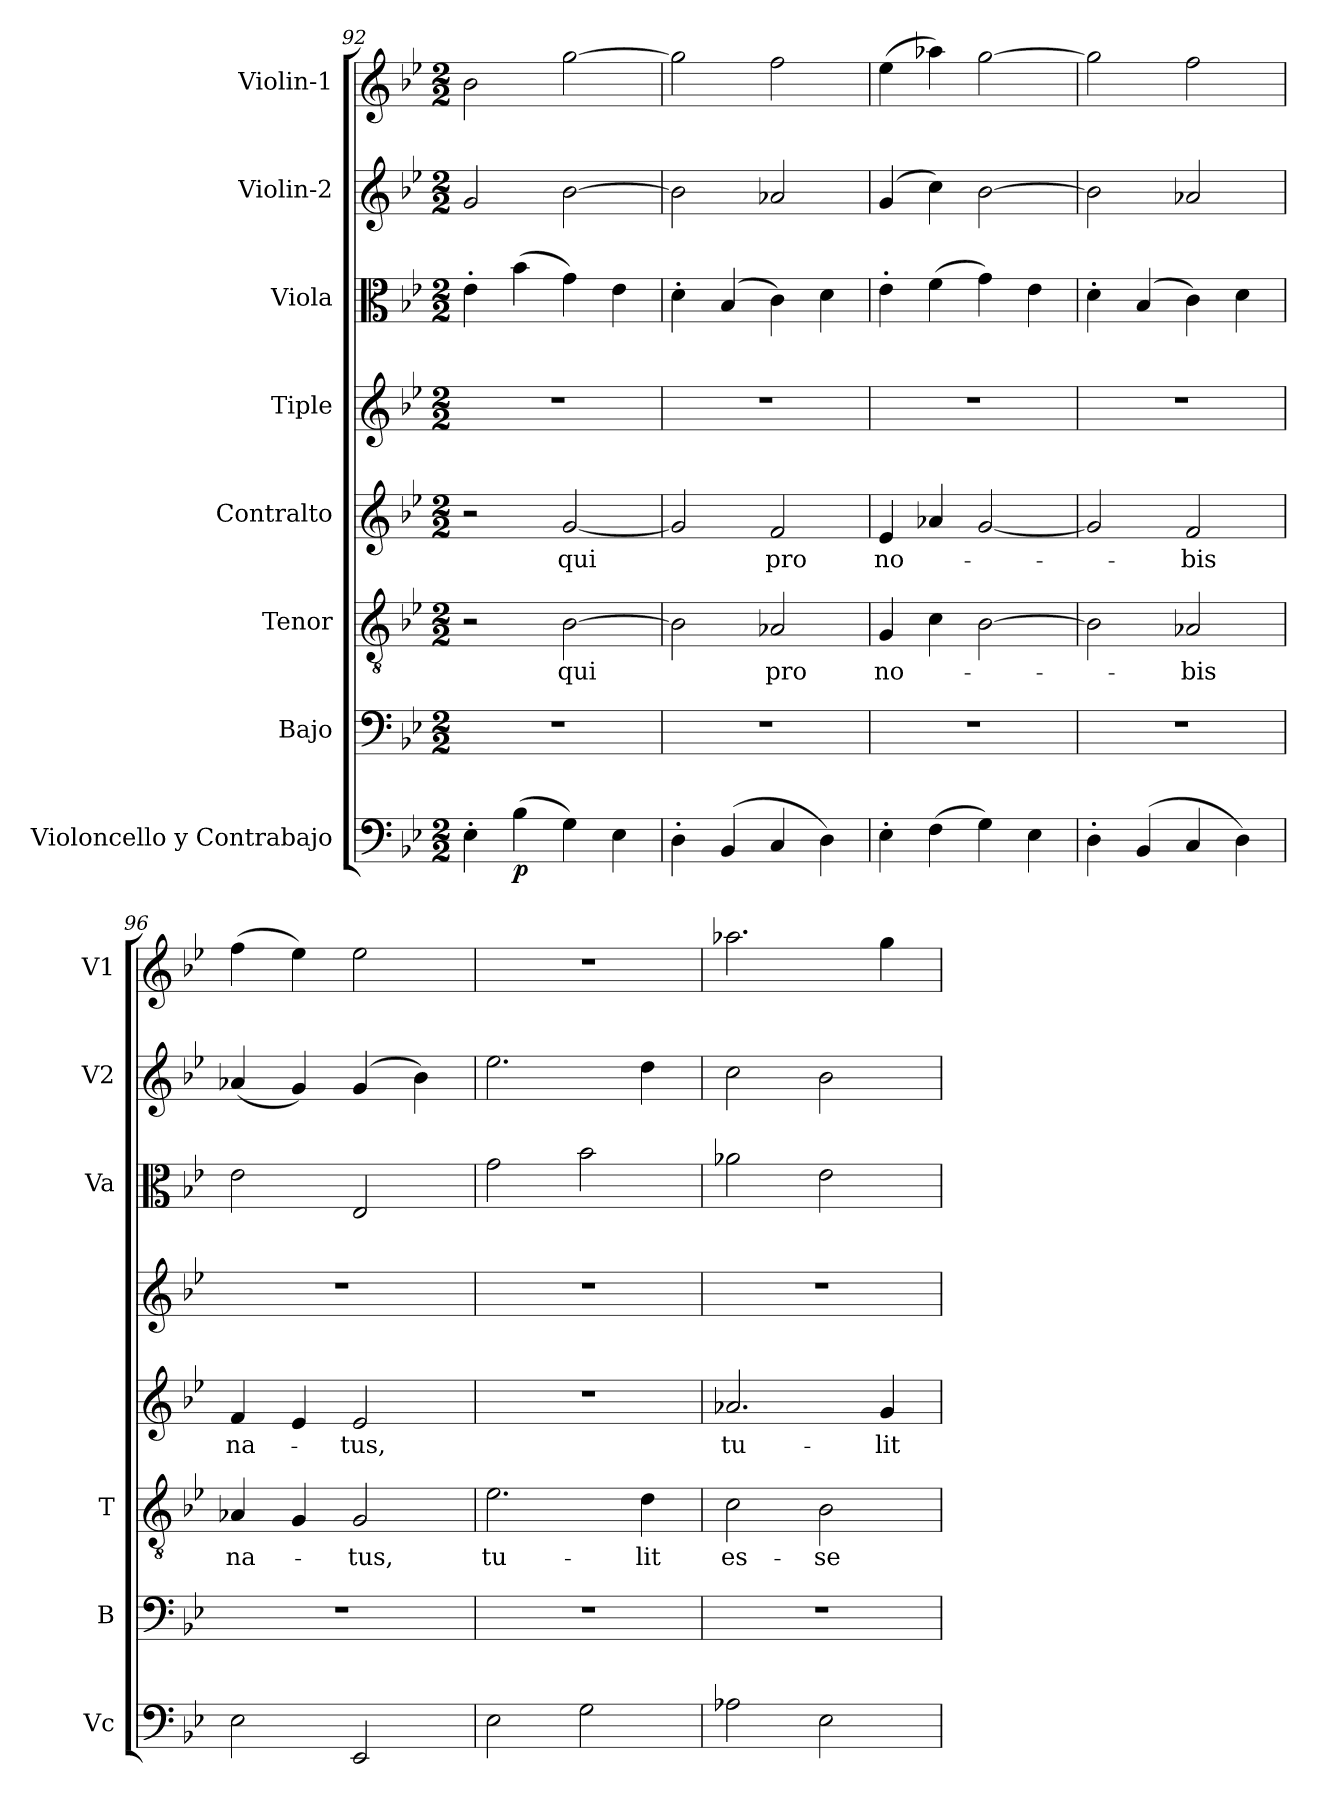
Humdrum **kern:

**kern	**dynam	**kern	**kern	**text	**kern	**text	**kern	**kern	**kern	**kern
*part8	*part8	*part7	*part6	*part6	*part5	*part5	*part4	*part3	*part2	*part1
*staff8	*staff8	*staff7	*staff6	*staff6	*staff5	*staff5	*staff4	*staff3	*staff2	*staff1
*I"Violoncello y Contrabajo	*	*I"Bajo	*I"Tenor	*	*I"Contralto	*	*I"Tiple	*I"Viola	*I"Violin-2	*I"Violin-1
*I'Vc	*	*I'B	*I'T	*	*	*	*	*I'Va	*I'V2	*I'V1
*clefF4	*	*clefF4	*clefGv2	*	*clefG2	*	*clefG2	*clefC3	*clefG2	*clefG2
*k[b-e-]	*	*k[b-e-]	*k[b-e-]	*	*k[b-e-]	*	*k[b-e-]	*k[b-e-]	*k[b-e-]	*k[b-e-]
*B-:	*	*B-:	*B-:	*	*B-:	*	*B-:	*B-:	*B-:	*B-:
*M2/2	*	*M2/2	*M2/2	*	*M2/2	*	*M2/2	*M2/2	*M2/2	*M2/2
=92	=92	=92	=92	=92	=92	=92	=92	=92	=92	=92
4E-'>\	.	1r	2r	.	2r	.	1r	4e-'>\	2g/	2b-\
!	!LO:DY:b	!	!	!	!	!	!	!	!	!
(>4B-\	p	.	.	.	.	.	.	(>4b-\	.	.
!	!	!	!	!LO:LY:b	!	!LO:LY:b	!	!	!	!
4G\)	.	.	[2B-\	qui	[2g/	qui	.	4g\)	[2b-\	[2gg\
4E-\	.	.	.	.	.	.	.	4e-\	.	.
=93	=93	=93	=93	=93	=93	=93	=93	=93	=93	=93
4D'>\	.	1r	2B-\]	.	2g/]	.	1r	4d'>\	2b-\]	2gg\]
(>4BB-/	.	.	.	.	.	.	.	(>4B-/	.	.
!	!	!	!	!LO:LY:b	!	!LO:LY:b	!	!	!	!
4C/	.	.	2A-X/	pro	2f/	pro	.	4c\)	2a-X/	2ff\
4D\)	.	.	.	.	.	.	.	4d\	.	.
=94	=94	=94	=94	=94	=94	=94	=94	=94	=94	=94
!	!	!	!	!LO:LY:b	!	!LO:LY:b	!	!	!	!
4E-'>\	.	1r	4G/	no-	4e-/	no-	1r	4e-'>\	(>4g/	(>4ee-\
(>4F\	.	.	4c\	.	4a-X/	.	.	(>4f\	4cc\)	4aa-X\)
4G\)	.	.	[2B-\	.	[2g/	.	.	4g\)	[2b-\	[2gg\
4E-\	.	.	.	.	.	.	.	4e-\	.	.
=95	=95	=95	=95	=95	=95	=95	=95	=95	=95	=95
4D'>\	.	1r	2B-\]	.	2g/]	.	1r	4d'>\	2b-\]	2gg\]
(>4BB-/	.	.	.	.	.	.	.	(>4B-/	.	.
!	!	!	!	!LO:LY:b	!	!LO:LY:b	!	!	!	!
4C/	.	.	2A-X/	-bis	2f/	-bis	.	4c\)	2a-X/	2ff\
4D\)	.	.	.	.	.	.	.	4d\	.	.
=96	=96	=96	=96	=96	=96	=96	=96	=96	=96	=96
!	!	!	!	!LO:LY:b	!	!LO:LY:b	!	!	!	!
2E-\	.	1r	4A-X/	na-	4f/	na-	1r	2e-\	(<4a-X/	(>4ff\
.	.	.	4G/	.	4e-/	.	.	.	4g/)	4ee-\)
!	!	!	!	!LO:LY:b	!	!LO:LY:b	!	!	!	!
2EE-/	.	.	2G/	-tus,	2e-/	-tus,	.	2E-/	(>4g/	2ee-\
.	.	.	.	.	.	.	.	.	4b-\)	.
!!LO:PB:g=z
=97	=97	=97	=97	=97	=97	=97	=97	=97	=97	=97
!	!	!	!	!LO:LY:b	!	!	!	!	!	!
2E-\	.	1r	2.e-\	tu-	1r	.	1r	2g\	2.ee-\	1r
2G\	.	.	.	.	.	.	.	2b-\	.	.
!	!	!	!	!LO:LY:b	!	!	!	!	!	!
.	.	.	4d\	-lit	.	.	.	.	4dd\	.
=98	=98	=98	=98	=98	=98	=98	=98	=98	=98	=98
!	!	!	!	!LO:LY:b	!	!LO:LY:b	!	!	!	!
2A-X\	.	1r	2c\	es-	2.a-X/	tu-	1r	2a-X\	2cc\	2.aa-X\
!	!	!	!	!LO:LY:b	!	!	!	!	!	!
2E-\	.	.	2B-\	-se	.	.	.	2e-\	2b-\	.
!	!	!	!	!	!	!LO:LY:b	!	!	!	!
.	.	.	.	.	4g/	-lit	.	.	.	4gg\
=	=	=	=	=	=	=	=	=	=	=
*-	*-	*-	*-	*-	*-	*-	*-	*-	*-	*-
